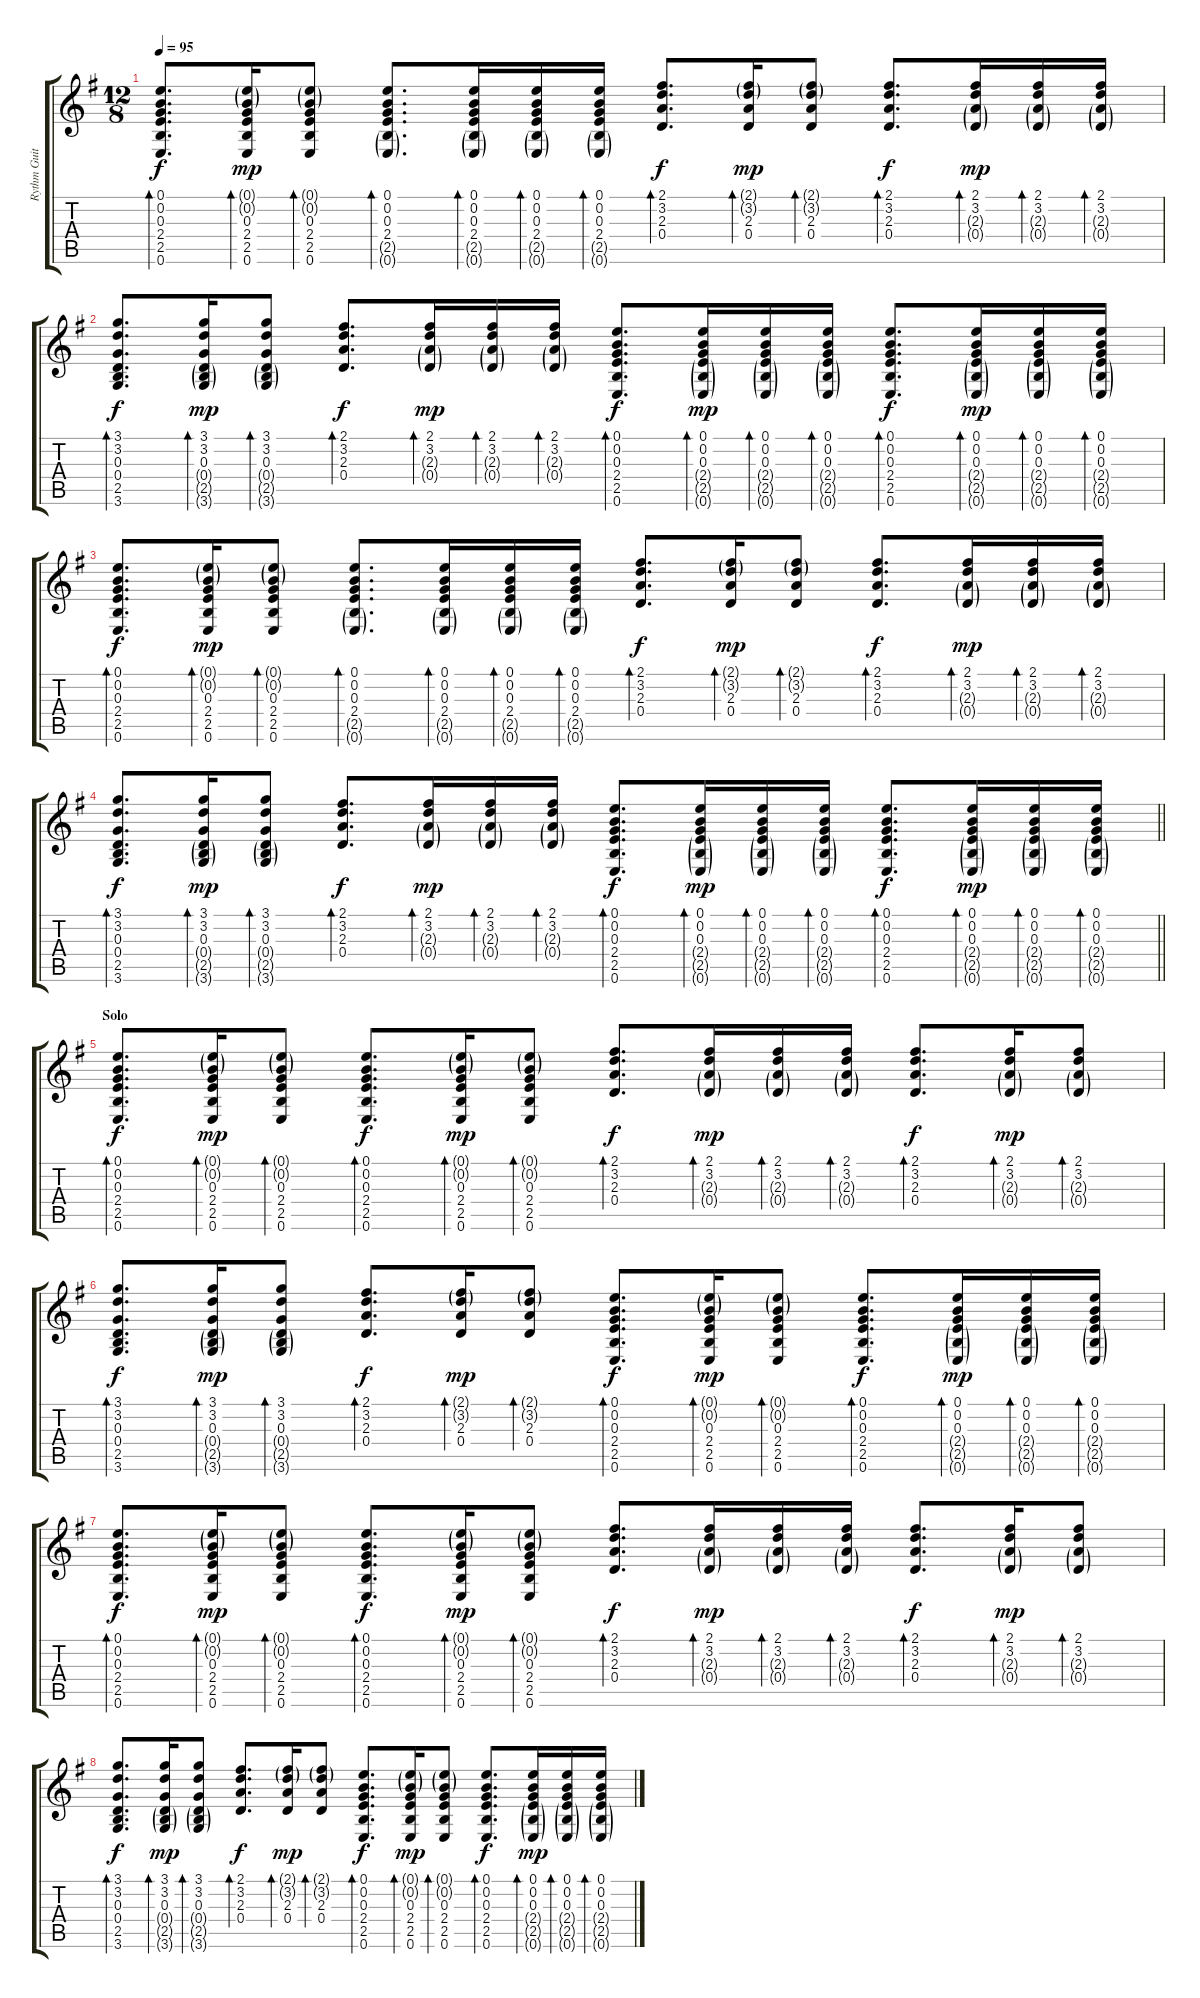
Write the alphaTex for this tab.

\track ("Rythm Guitar" "Rythm Guit") {instrument acousticguitarsteel}
\staff {score tabs}
\tuning (E4 B3 G3 D3 A2 E2) {hide}
\ts (12 8)
\tempo 95
\clef g2
\ks eminor
(0.1 0.2 0.3 2.4 2.5 0.6).8{d bd 30 dy f} (0.1{g} 0.2{g} 0.3 2.4 2.5 0.6).16{bd 30 dy mp} (0.1{g} 0.2{g} 0.3 2.4 2.5 0.6).8{bd 30} (0.1 0.2 0.3 2.4 2.5{g} 0.6{g}).8{d bd 30} (0.1 0.2 0.3 2.4 2.5{g} 0.6{g}).16{bd 30} (0.1 0.2 0.3 2.4 2.5{g} 0.6{g}).16{bd 30} (0.1 0.2 0.3 2.4 2.5{g} 0.6{g}).16{bd 30} (2.1 3.2 2.3 0.4).8{d bd 30 dy f} (2.1{g} 3.2{g} 2.3 0.4).16{bd 30 dy mp} (2.1{g} 3.2{g} 2.3 0.4).8{bd 30} (2.1 3.2 2.3 0.4).8{d bd 30 dy f} (2.1 3.2 2.3{g} 0.4{g}).16{bd 30 dy mp} (2.1 3.2 2.3{g} 0.4{g}).16{bd 30} (2.1 3.2 2.3{g} 0.4{g}).16{bd 30} |
(3.1 3.2 0.3 0.4 2.5 3.6).8{d bd 30 dy f} (3.1 3.2 0.3 0.4{g} 2.5{g} 3.6{g}).16{bd 30 dy mp} (3.1 3.2 0.3 0.4{g} 2.5{g} 3.6{g}).8{bd 30} (2.1 3.2 2.3 0.4).8{d bd 30 dy f} (2.1 3.2 2.3{g} 0.4{g}).16{bd 30 dy mp} (2.1 3.2 2.3{g} 0.4{g}).16{bd 30} (2.1 3.2 2.3{g} 0.4{g}).16{bd 30} (0.1 0.2 0.3 2.4 2.5 0.6).8{d bd 30 dy f} (0.1 0.2 0.3 2.4{g} 2.5{g} 0.6{g}).16{bd 30 dy mp} (0.1 0.2 0.3 2.4{g} 2.5{g} 0.6{g}).16{bd 30} (0.1 0.2 0.3 2.4{g} 2.5{g} 0.6{g}).16{bd 30} (0.1 0.2 0.3 2.4 2.5 0.6).8{d bd 30 dy f} (0.1 0.2 0.3 2.4{g} 2.5{g} 0.6{g}).16{bd 30 dy mp} (0.1 0.2 0.3 2.4{g} 2.5{g} 0.6{g}).16{bd 30} (0.1 0.2 0.3 2.4{g} 2.5{g} 0.6{g}).16{bd 30} |
(0.1 0.2 0.3 2.4 2.5 0.6).8{d bd 30 dy f} (0.1{g} 0.2{g} 0.3 2.4 2.5 0.6).16{bd 30 dy mp} (0.1{g} 0.2{g} 0.3 2.4 2.5 0.6).8{bd 30} (0.1 0.2 0.3 2.4 2.5{g} 0.6{g}).8{d bd 30} (0.1 0.2 0.3 2.4 2.5{g} 0.6{g}).16{bd 30} (0.1 0.2 0.3 2.4 2.5{g} 0.6{g}).16{bd 30} (0.1 0.2 0.3 2.4 2.5{g} 0.6{g}).16{bd 30} (2.1 3.2 2.3 0.4).8{d bd 30 dy f} (2.1{g} 3.2{g} 2.3 0.4).16{bd 30 dy mp} (2.1{g} 3.2{g} 2.3 0.4).8{bd 30} (2.1 3.2 2.3 0.4).8{d bd 30 dy f} (2.1 3.2 2.3{g} 0.4{g}).16{bd 30 dy mp} (2.1 3.2 2.3{g} 0.4{g}).16{bd 30} (2.1 3.2 2.3{g} 0.4{g}).16{bd 30} |
\barLineRight lightlight
(3.1 3.2 0.3 0.4 2.5 3.6).8{d bd 30 dy f} (3.1 3.2 0.3 0.4{g} 2.5{g} 3.6{g}).16{bd 30 dy mp} (3.1 3.2 0.3 0.4{g} 2.5{g} 3.6{g}).8{bd 30} (2.1 3.2 2.3 0.4).8{d bd 30 dy f} (2.1 3.2 2.3{g} 0.4{g}).16{bd 30 dy mp} (2.1 3.2 2.3{g} 0.4{g}).16{bd 30} (2.1 3.2 2.3{g} 0.4{g}).16{bd 30} (0.1 0.2 0.3 2.4 2.5 0.6).8{d bd 30 dy f} (0.1 0.2 0.3 2.4{g} 2.5{g} 0.6{g}).16{bd 30 dy mp} (0.1 0.2 0.3 2.4{g} 2.5{g} 0.6{g}).16{bd 30} (0.1 0.2 0.3 2.4{g} 2.5{g} 0.6{g}).16{bd 30} (0.1 0.2 0.3 2.4 2.5 0.6).8{d bd 30 dy f} (0.1 0.2 0.3 2.4{g} 2.5{g} 0.6{g}).16{bd 30 dy mp} (0.1 0.2 0.3 2.4{g} 2.5{g} 0.6{g}).16{bd 30} (0.1 0.2 0.3 2.4{g} 2.5{g} 0.6{g}).16{bd 30} |
\section ("" "Solo")
(0.1 0.2 0.3 2.4 2.5 0.6).8{d bd 30 dy f} (0.1{g} 0.2{g} 0.3 2.4 2.5 0.6).16{bd 30 dy mp} (0.1{g} 0.2{g} 0.3 2.4 2.5 0.6).8{bd 30} (0.1 0.2 0.3 2.4 2.5 0.6).8{d bd 30 dy f} (0.1{g} 0.2{g} 0.3 2.4 2.5 0.6).16{bd 30 dy mp} (0.1{g} 0.2{g} 0.3 2.4 2.5 0.6).8{bd 30} (2.1 3.2 2.3 0.4).8{d bd 30 dy f} (2.1 3.2 2.3{g} 0.4{g}).16{bd 30 dy mp} (2.1 3.2 2.3{g} 0.4{g}).16{bd 30} (2.1 3.2 2.3{g} 0.4{g}).16{bd 30} (2.1 3.2 2.3 0.4).8{d bd 30 dy f} (2.1 3.2 2.3{g} 0.4{g}).16{bd 30 dy mp} (2.1 3.2 2.3{g} 0.4{g}).8{bd 30} |
(3.1 3.2 0.3 0.4 2.5 3.6).8{d bd 30 dy f} (3.1 3.2 0.3 0.4{g} 2.5{g} 3.6{g}).16{bd 30 dy mp} (3.1 3.2 0.3 0.4{g} 2.5{g} 3.6{g}).8{bd 30} (2.1 3.2 2.3 0.4).8{d bd 30 dy f} (2.1{g} 3.2{g} 2.3 0.4).16{bd 30 dy mp} (2.1{g} 3.2{g} 2.3 0.4).8{bd 30} (0.1 0.2 0.3 2.4 2.5 0.6).8{d bd 30 dy f} (0.1{g} 0.2{g} 0.3 2.4 2.5 0.6).16{bd 30 dy mp} (0.1{g} 0.2{g} 0.3 2.4 2.5 0.6).8{bd 30} (0.1 0.2 0.3 2.4 2.5 0.6).8{d bd 30 dy f} (0.1 0.2 0.3 2.4{g} 2.5{g} 0.6{g}).16{bd 30 dy mp} (0.1 0.2 0.3 2.4{g} 2.5{g} 0.6{g}).16{bd 30} (0.1 0.2 0.3 2.4{g} 2.5{g} 0.6{g}).16{bd 30} |
(0.1 0.2 0.3 2.4 2.5 0.6).8{d bd 30 dy f} (0.1{g} 0.2{g} 0.3 2.4 2.5 0.6).16{bd 30 dy mp} (0.1{g} 0.2{g} 0.3 2.4 2.5 0.6).8{bd 30} (0.1 0.2 0.3 2.4 2.5 0.6).8{d bd 30 dy f} (0.1{g} 0.2{g} 0.3 2.4 2.5 0.6).16{bd 30 dy mp} (0.1{g} 0.2{g} 0.3 2.4 2.5 0.6).8{bd 30} (2.1 3.2 2.3 0.4).8{d bd 30 dy f} (2.1 3.2 2.3{g} 0.4{g}).16{bd 30 dy mp} (2.1 3.2 2.3{g} 0.4{g}).16{bd 30} (2.1 3.2 2.3{g} 0.4{g}).16{bd 30} (2.1 3.2 2.3 0.4).8{d bd 30 dy f} (2.1 3.2 2.3{g} 0.4{g}).16{bd 30 dy mp} (2.1 3.2 2.3{g} 0.4{g}).8{bd 30} |
(3.1 3.2 0.3 0.4 2.5 3.6).8{d bd 30 dy f} (3.1 3.2 0.3 0.4{g} 2.5{g} 3.6{g}).16{bd 30 dy mp} (3.1 3.2 0.3 0.4{g} 2.5{g} 3.6{g}).8{bd 30} (2.1 3.2 2.3 0.4).8{d bd 30 dy f} (2.1{g} 3.2{g} 2.3 0.4).16{bd 30 dy mp} (2.1{g} 3.2{g} 2.3 0.4).8{bd 30} (0.1 0.2 0.3 2.4 2.5 0.6).8{d bd 30 dy f} (0.1{g} 0.2{g} 0.3 2.4 2.5 0.6).16{bd 30 dy mp} (0.1{g} 0.2{g} 0.3 2.4 2.5 0.6).8{bd 30} (0.1 0.2 0.3 2.4 2.5 0.6).8{d bd 30 dy f} (0.1 0.2 0.3 2.4{g} 2.5{g} 0.6{g}).16{bd 30 dy mp} (0.1 0.2 0.3 2.4{g} 2.5{g} 0.6{g}).16{bd 30} (0.1 0.2 0.3 2.4{g} 2.5{g} 0.6{g}).16{bd 30}
